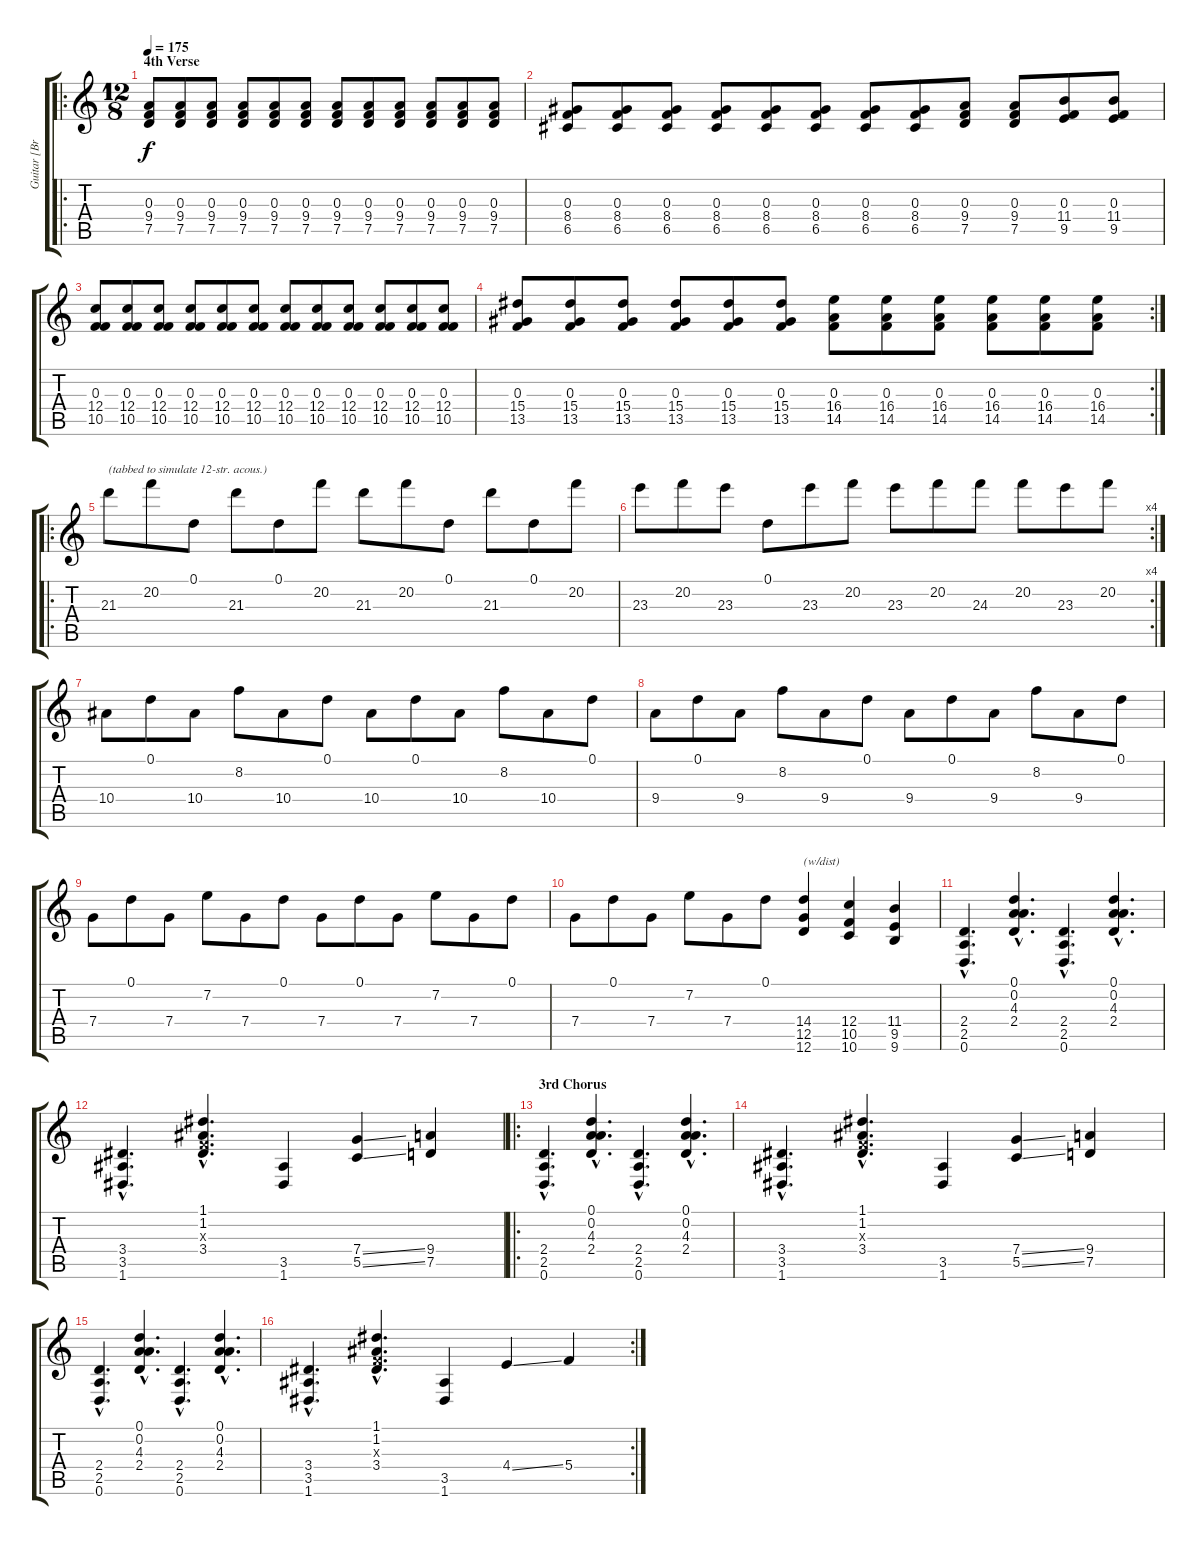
\track ("Guitar [Brent Hines]" "Guitar [Br") {instrument distortionguitar}
\staff {score tabs}
\tuning (D4 A3 F3 C3 G2 D2) {hide}
\ro
\ts (12 8)
\section ("" "4th Verse")
\tempo 175
\clef g2
\ks c
(0.3 9.4 7.5).8{dy f} (0.3 9.4 7.5).8 (0.3 9.4 7.5).8 (0.3 9.4 7.5).8 (0.3 9.4 7.5).8 (0.3 9.4 7.5).8 (0.3 9.4 7.5).8 (0.3 9.4 7.5).8 (0.3 9.4 7.5).8 (0.3 9.4 7.5).8 (0.3 9.4 7.5).8 (0.3 9.4 7.5).8 |
(0.3 8.4 6.5).8 (0.3 8.4 6.5).8 (0.3 8.4 6.5).8 (0.3 8.4 6.5).8 (0.3 8.4 6.5).8 (0.3 8.4 6.5).8 (0.3 8.4 6.5).8 (0.3 8.4 6.5).8 (0.3 9.4 7.5).8 (0.3 9.4 7.5).8 (0.3 11.4 9.5).8 (0.3 11.4 9.5).8 |
(0.3 12.4 10.5).8 (0.3 12.4 10.5).8 (0.3 12.4 10.5).8 (0.3 12.4 10.5).8 (0.3 12.4 10.5).8 (0.3 12.4 10.5).8 (0.3 12.4 10.5).8 (0.3 12.4 10.5).8 (0.3 12.4 10.5).8 (0.3 12.4 10.5).8 (0.3 12.4 10.5).8 (0.3 12.4 10.5).8 |
\rc 2
(0.3 15.4 13.5).8 (0.3 15.4 13.5).8 (0.3 15.4 13.5).8 (0.3 15.4 13.5).8 (0.3 15.4 13.5).8 (0.3 15.4 13.5).8 (0.3 16.4 14.5).8 (0.3 16.4 14.5).8 (0.3 16.4 14.5).8 (0.3 16.4 14.5).8 (0.3 16.4 14.5).8 (0.3 16.4 14.5).8 |
\ro
21.3.8{txt "(tabbed to simulate 12-str. acous.)" instrument acousticguitarsteel} 20.2.8 0.1.8 21.3.8 0.1.8 20.2.8 21.3.8 20.2.8 0.1.8 21.3.8 0.1.8 20.2.8 |
\rc 4
23.3.8 20.2.8 23.3.8 0.1.8 23.3.8 20.2.8 23.3.8 20.2.8 24.3.8 20.2.8 23.3.8 20.2.8 |
10.4.8 0.1.8 10.4.8 8.2.8 10.4.8 0.1.8 10.4.8 0.1.8 10.4.8 8.2.8 10.4.8 0.1.8 |
9.4.8 0.1.8 9.4.8 8.2.8 9.4.8 0.1.8 9.4.8 0.1.8 9.4.8 8.2.8 9.4.8 0.1.8 |
7.4.8 0.1.8 7.4.8 7.2.8 7.4.8 0.1.8 7.4.8 0.1.8 7.4.8 7.2.8 7.4.8 0.1.8 |
7.4.8 0.1.8 7.4.8 7.2.8 7.4.8 0.1.8 (14.4 12.5 12.6).4{txt "(w/dist)" volume 13 instrument distortionguitar} (12.4 10.5 10.6).4 (11.4 9.5 9.6).4 |
(2.4{hac} 2.5{hac} 0.6{hac}).4{d} (0.1{hac} 0.2{hac} 4.3{hac} 2.4{hac}).4{d} (2.4{hac} 2.5{hac} 0.6{hac}).4{d} (0.1{hac} 0.2{hac} 4.3{hac} 2.4{hac}).4{d} |
(3.4{hac} 3.5{hac} 1.6{hac}).4{d} (1.1{hac} 1.2{hac} 0.3{hac x} 3.4{hac}).4{d} (3.5 1.6).4 (7.4{ss} 5.5{ss}).4 (9.4 7.5).4 |
\ro
\section ("" "3rd Chorus")
(2.4{hac} 2.5{hac} 0.6{hac}).4{d} (0.1{hac} 0.2{hac} 4.3{hac} 2.4{hac}).4{d} (2.4{hac} 2.5{hac} 0.6{hac}).4{d} (0.1{hac} 0.2{hac} 4.3{hac} 2.4{hac}).4{d} |
(3.4{hac} 3.5{hac} 1.6{hac}).4{d} (1.1{hac} 1.2{hac} 0.3{hac x} 3.4{hac}).4{d} (3.5 1.6).4 (7.4{ss} 5.5{ss}).4 (9.4 7.5).4 |
(2.4{hac} 2.5{hac} 0.6{hac}).4{d} (0.1{hac} 0.2{hac} 4.3{hac} 2.4{hac}).4{d} (2.4{hac} 2.5{hac} 0.6{hac}).4{d} (0.1{hac} 0.2{hac} 4.3{hac} 2.4{hac}).4{d} |
\rc 2
(3.4{hac} 3.5{hac} 1.6{hac}).4{d} (1.1{hac} 1.2{hac} 0.3{hac x} 3.4{hac}).4{d} (3.5 1.6).4 4.4{ss}.4 5.4.4
